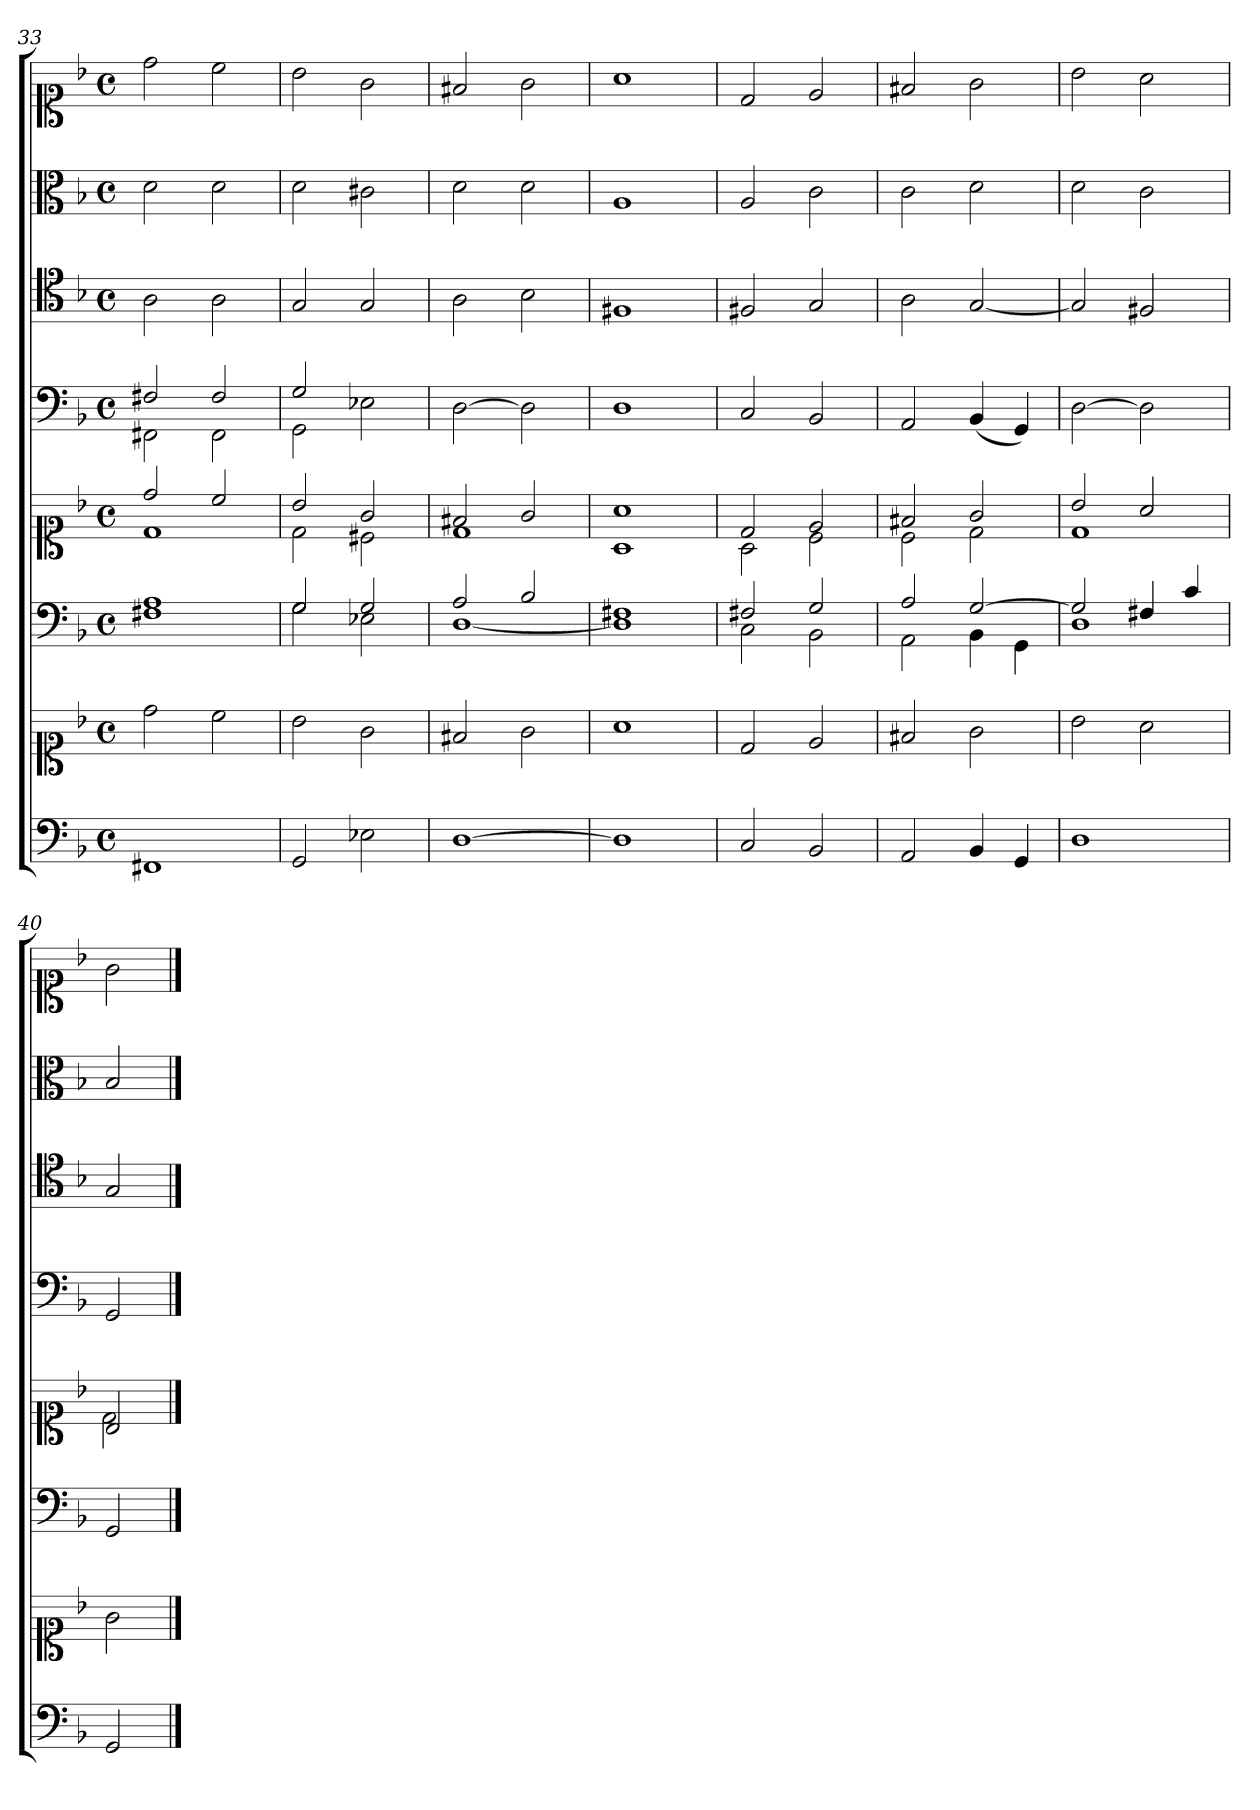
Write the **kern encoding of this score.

**kern	**kern	**kern	**kern	**kern	**kern	**kern	**kern
*part6	*part6	*part5	*part5	*part4	*part3	*part2	*part1
*staff8	*staff7	*staff6	*staff5	*staff4	*staff3	*staff2	*staff1
*clefF4	*clefC1	*clefF4	*clefC1	*clefF4	*clefC4	*clefC3	*clefC1
*k[b-]	*k[b-]	*k[b-]	*k[b-]	*k[b-]	*k[b-]	*k[b-]	*k[b-]
*F:	*F:	*F:	*F:	*F:	*F:	*F:	*F:
*M4/4	*M4/4	*M4/4	*M4/4	*M4/4	*M4/4	*M4/4	*M4/4
*met(c)	*met(c)	*met(c)	*met(c)	*met(c)	*met(c)	*met(c)	*met(c)
=33	=33	=33	=33	=33	=33	=33	=33
*	*	*^	*^	*^	*	*	*
1FF#X	2dd	1A	1F#X	2dd	1d	2F#X	2FF#X	2A	2d	2dd
.	2cc	.	.	2cc	.	2F#	2FF#	2A	2d	2cc
=34	=34	=34	=34	=34	=34	=34	=34	=34	=34	=34
2GG	2b-	2G	2G	2b-	2d	2G	2GG	2G	2d	2b-
2E-X	2g	2G	2E-X	2g	2c#X	2E-X	2ryy	2G	2c#X	2g
*	*	*	*	*	*	*v	*v	*	*	*
=35	=35	=35	=35	=35	=35	=35	=35	=35	=35
[1D	2f#X	2A	[1D	2f#X	1d	[2D	2A	2d	2f#X
.	2g	2B-	.	2g	.	2D]	2B-	2d	2g
=36	=36	=36	=36	=36	=36	=36	=36	=36	=36
1D]	1a	1F#X	1D]	1a	1A	1D	1F#X	1A	1a
=37	=37	=37	=37	=37	=37	=37	=37	=37	=37
2C	2d	2F#X	2C	2d	2A	2C	2F#X	2A	2d
2BB-	2e	2G	2BB-	2e	2c	2BB-	2G	2c	2e
=38	=38	=38	=38	=38	=38	=38	=38	=38	=38
2AA	2f#X	2A	2AA	2f#X	2c	2AA	2A	2c	2f#X
4BB-	2g	[2G	4BB-	2g	2d	(4BB-	[2G	2d	2g
4GG	.	.	4GG	.	.	4GG)	.	.	.
=39	=39	=39	=39	=39	=39	=39	=39	=39	=39
1D	2b-	2G]	1D	2b-	1d	[2D	2G]	2d	2b-
.	2a	4F#X	.	2a	.	2D]	2F#X	2c	2a
.	.	4c	.	.	.	.	.	.	.
*	*	*v	*v	*	*	*	*	*	*
=40	=40	=40	=40	=40	=40	=40	=40	=40
2GG	2g	2GG	2B-	2d	2GG	2G	2B-	2g
*	*	*	*v	*v	*	*	*	*
==	==	==	==	==	==	==	==
*-	*-	*-	*-	*-	*-	*-	*-
